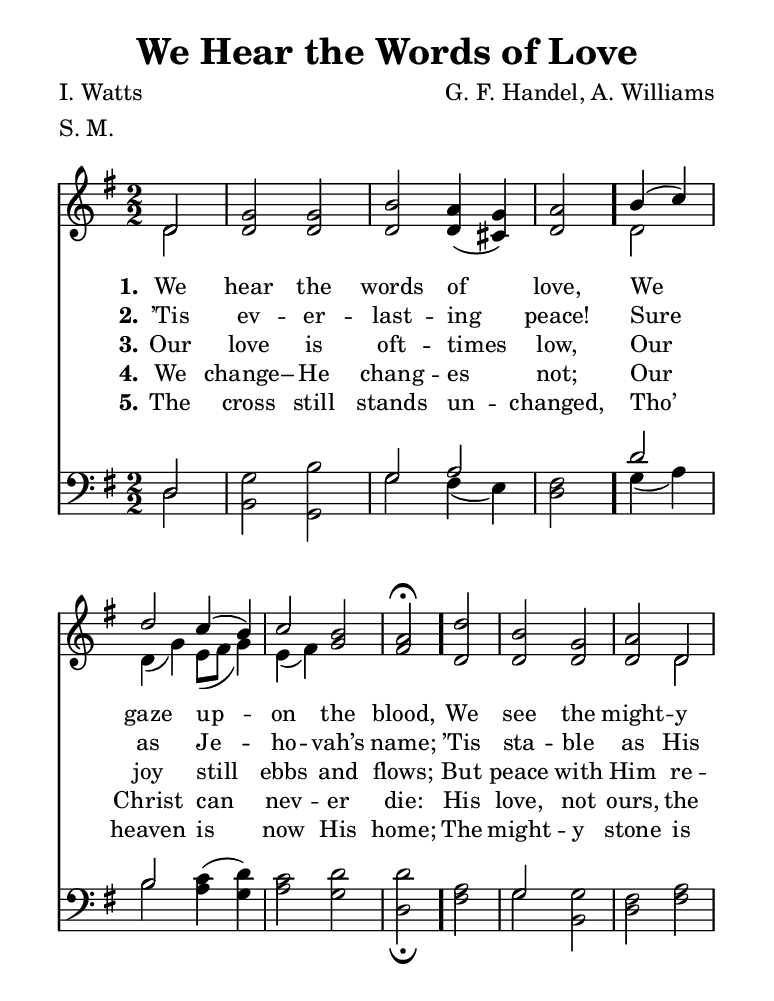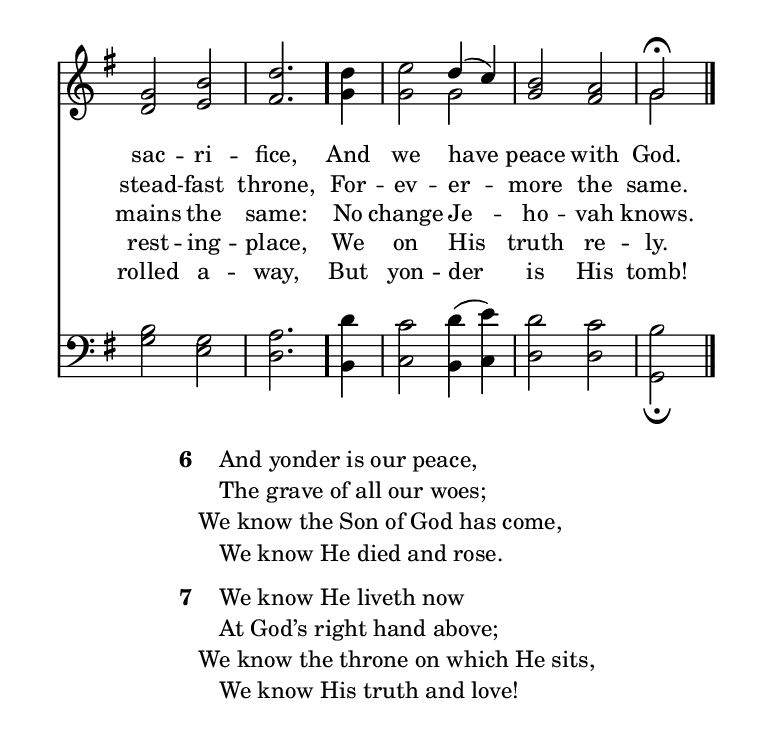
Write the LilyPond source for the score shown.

\include "common/global.ily"
\paper {
  \include "common/paper.ily"
  ragged-bottom = ##t
  score-markup-spacing.padding = 2.5
  score-markup-spacing.basic-distance = 2.5
}

\header{
  hymnnumber = "278"
  title = "We Hear the Words of Love"
  tunename = "St. Thomas"
  meter = "S. M."
  poet = "I. Watts"
  composer = "G. F. Handel, A. Williams" % http://hymnary.org/tune/st_thomas_williams
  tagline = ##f
}

ta = { \tempo 2=80 }
tb = { \tempo 2=40 }

% music copied from EOG150 with minor variations

global = {
  \include "common/overrides.ily"
  \override Staff.TimeSignature.style = #'numbered
  \time 2/2
  \override Score.MetronomeMark.transparent = ##t % hide all fermata changes too
  \ta
  \key g \major
  \partial 2
  \autoBeamOff
}

notesSoprano = {
\global
\relative c' {

  d2 | g g b a4( g) | a2
  b4( c) | d2 c4( b) c2 b | \tb a2\fermata \ta \eogbreak
  d2 | b g a d, | g b d2.
  d4 | e2 d4( c) b2 a | \tb g2\fermata \ta

  \bar "|."

}
}

notesAlto = {
\global
\relative e' {

  d2 | d d d d4( cis) | d2
  d2 | d4( g) e8([ fis] g4) | e( fis) g2 | fis2
  d2 | d d d d | d e fis2.
  g4 | g2 g g fis | g2

}
}

notesTenor = {
\global
\relative a, {

  d2 | g b g a | fis2
  d'2 | b c4( d) c2 d | d2
  a2 | g g fis a | b g a2.
  d4 | c2 d4( e) d2 c | b2

}
}

notesBass = {
\global
\relative f {

  d2 | b g g' fis4( e) | d2
  g4( a) | b2 a4( g) a2 g | d2_\fermata
  fis2 | g b, d fis | g e d2.
  b4 | c2 b4( c) d2 d | g,2_\fermata

}
}

wordsA = \lyricmode {
\set stanza = "1."

We hear the words of love, \bar "."
We gaze up -- on the blood, \bar "."
We see the might -- y sac -- ri -- fice, \bar "."
And we have peace with God. \bar "."

}

wordsB = \lyricmode {
\set stanza = "2."

’Tis ev -- er -- last -- ing peace!
Sure as Je -- ho -- vah’s name;
’Tis sta -- ble as His stead -- fast throne,
For -- ev -- er -- more the same.

}

wordsC = \lyricmode {
\set stanza = "3."

Our love is oft -- times low,
Our joy still ebbs and flows;
But peace with Him re -- mains the same:
No change Je -- ho -- vah knows.

}

wordsD = \lyricmode {
\set stanza = "4."

We change– He chang -- es not;
Our Christ can nev -- er die:
His love, not ours, the rest -- ing -- place,
We on His truth re -- ly.

}

wordsE = \lyricmode {
\set stanza = "5."

The cross still stands un -- changed,
Tho’ heaven is now His home;
The might -- y stone is rolled a -- way,
But yon -- der is His tomb!

}

wordsF = \markuplist {

\line { { \hspace #2 } And yonder is our peace, }
\line { { \hspace #2 } The grave of all our woes; }
\line { We know the Son of God has come, }
\line { { \hspace #2 } We know He died and rose. }

}

wordsG = \markuplist {

\line { { \hspace #2 } We know He liveth now }
\line { { \hspace #2 } At God’s right hand above; }
\line { We know the throne on which He sits, }
\line { { \hspace #2 } We know His truth and love! }

}

\score {
  \context ChoirStaff <<
    \context Staff = upper <<
      \set Staff.autoBeaming = ##f
      \set ChoirStaff.systemStartDelimiter = #'SystemStartBar
      \set ChoirStaff.printPartCombineTexts = ##f
      \partcombine #'(2 . 9) \notesSoprano \notesAlto
      \context NullVoice = sopranos { \voiceOne << \notesSoprano >> }
      \context NullVoice = altos { \voiceTwo << \notesAlto >> }
      \context Lyrics = one   \lyricsto sopranos \wordsA
      \context Lyrics = two   \lyricsto sopranos \wordsB
      \context Lyrics = three \lyricsto sopranos \wordsC
      \context Lyrics = four  \lyricsto sopranos \wordsD
      \context Lyrics = five  \lyricsto sopranos \wordsE
    >>
    \context Staff = men <<
      \set Staff.autoBeaming = ##f
      \clef bass
      \set ChoirStaff.printPartCombineTexts = ##f
      \partcombine #'(2 . 9) \notesTenor \notesBass
      \context NullVoice = tenors { \voiceOne << \notesTenor >> }
      \context NullVoice = basses { \voiceTwo << \notesBass >> }
    >>
  >>
  \layout {
    \include "common/layout.ily"
  }
  \midi{
    \include "common/midi.ily"
  }
}

\noPageBreak

\markup { \fill-line { \column {
  \line{ \bold 6 \column { \wordsF } } \combine \null \vspace #0.4
  \line{ \bold 7 \column { \wordsG } } \combine \null \vspace #0.4
} } }

\version "2.19.49"  % necessary for upgrading to future LilyPond versions.

% vi:set et ts=2 sw=2 ai nocindent syntax=lilypond:
